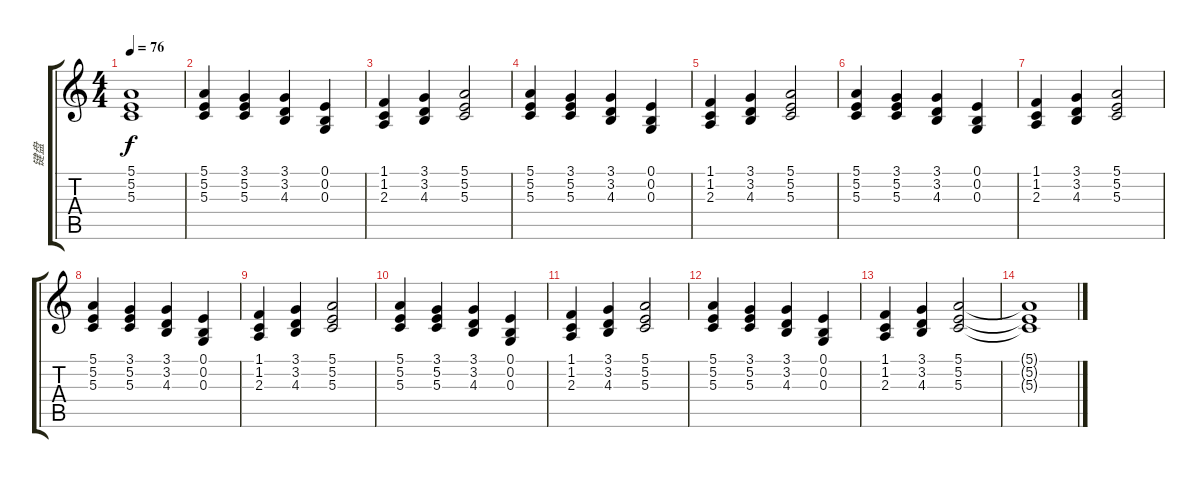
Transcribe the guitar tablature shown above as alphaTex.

\track ("键盘" "键盘") {instrument stringensemble2}
\staff {score tabs}
\tuning (E4 B3 G3 D3 A2 E2) {hide}
\ts (4 4)
\tempo 76
\clef g2
\ks c
(5.1 5.2 5.3).1{dy f} |
(5.1 5.2 5.3).4{volume 11 instrument stringensemble1} (3.1 5.2 5.3).4 (3.1 3.2 4.3).4 (0.1 0.2 0.3).4 |
(1.1 1.2 2.3).4 (3.1 3.2 4.3).4 (5.1 5.2 5.3).2 |
(5.1 5.2 5.3).4 (3.1 5.2 5.3).4 (3.1 3.2 4.3).4 (0.1 0.2 0.3).4 |
(1.1 1.2 2.3).4 (3.1 3.2 4.3).4 (5.1 5.2 5.3).2 |
(5.1 5.2 5.3).4 (3.1 5.2 5.3).4 (3.1 3.2 4.3).4 (0.1 0.2 0.3).4 |
(1.1 1.2 2.3).4 (3.1 3.2 4.3).4 (5.1 5.2 5.3).2 |
(5.1 5.2 5.3).4 (3.1 5.2 5.3).4 (3.1 3.2 4.3).4 (0.1 0.2 0.3).4 |
(1.1 1.2 2.3).4 (3.1 3.2 4.3).4 (5.1 5.2 5.3).2 |
(5.1 5.2 5.3).4 (3.1 5.2 5.3).4 (3.1 3.2 4.3).4 (0.1 0.2 0.3).4 |
(1.1 1.2 2.3).4 (3.1 3.2 4.3).4 (5.1 5.2 5.3).2 |
(5.1 5.2 5.3).4 (3.1 5.2 5.3).4 (3.1 3.2 4.3).4 (0.1 0.2 0.3).4 |
(1.1 1.2 2.3).4 (3.1 3.2 4.3).4 (5.1 5.2 5.3).2{volume 2} |
(5.1{t} 5.2{t} 5.3{t}).1
